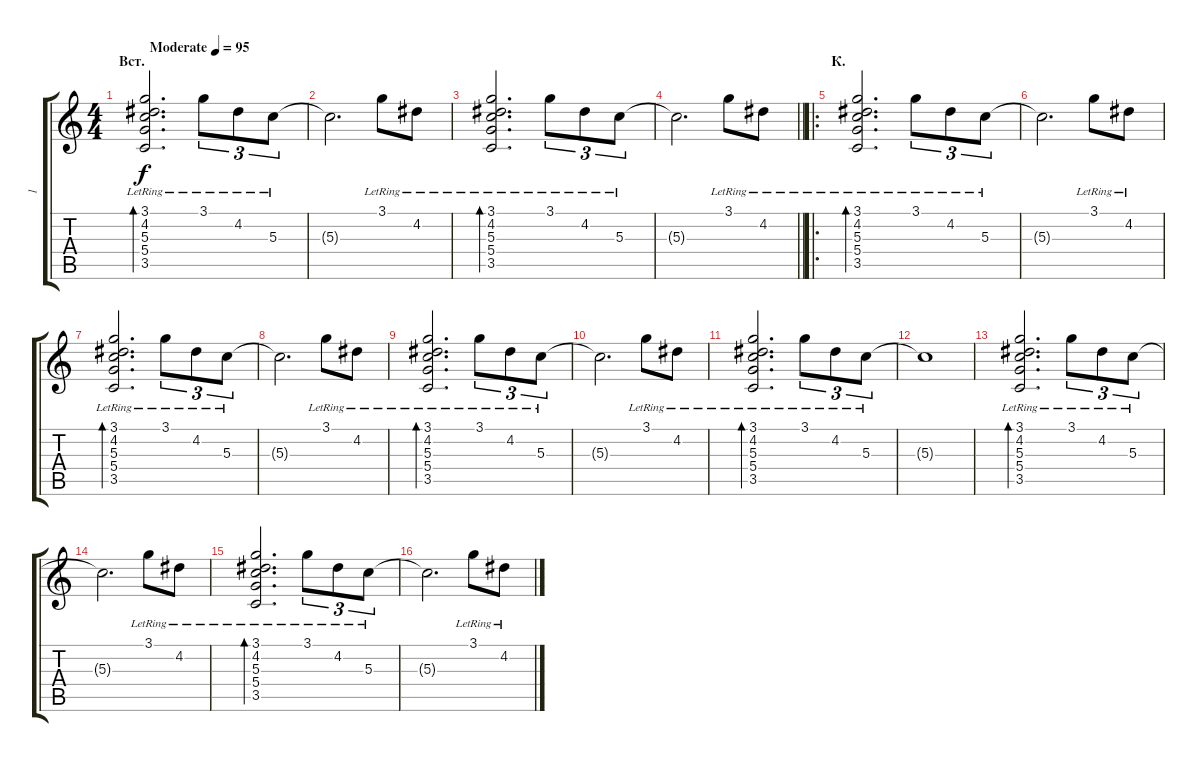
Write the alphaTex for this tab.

\track ("1" "1") {instrument acousticguitarsteel}
\staff {score tabs}
\tuning (E4 B3 G3 D3 A2 E2) {hide}
\ts (4 4)
\section ("" "Вст.")
\tempo (95 "Moderate")
\clef g2
\ks c
(3.1{lr} 4.2{lr} 5.3{lr} 5.4{lr} 3.5{lr}).2{d bd 60 dy f instrument acousticguitarsteel} 3.1{lr}.8{tu (3 2)} 4.2{lr}.8{tu (3 2)} 5.3{lr}.8{tu (3 2)} |
5.3{t}.2{d} 3.1{lr}.8 4.2{lr}.8 |
(3.1{lr} 4.2{lr} 5.3{lr} 5.4{lr} 3.5{lr}).2{d bd 60} 3.1{lr}.8{tu (3 2)} 4.2{lr}.8{tu (3 2)} 5.3{lr}.8{tu (3 2)} |
\barLineRight lightlight
5.3{t}.2{d} 3.1{lr}.8 4.2{lr}.8 |
\ro
\section ("" "К.")
(3.1{lr} 4.2{lr} 5.3{lr} 5.4{lr} 3.5{lr}).2{d bd 60} 3.1{lr}.8{tu (3 2)} 4.2{lr}.8{tu (3 2)} 5.3{lr}.8{tu (3 2)} |
5.3{t}.2{d} 3.1{lr}.8 4.2{lr}.8 |
(3.1{lr} 4.2{lr} 5.3{lr} 5.4{lr} 3.5{lr}).2{d bd 60} 3.1{lr}.8{tu (3 2)} 4.2{lr}.8{tu (3 2)} 5.3{lr}.8{tu (3 2)} |
5.3{t}.2{d} 3.1{lr}.8 4.2{lr}.8 |
(3.1{lr} 4.2{lr} 5.3{lr} 5.4{lr} 3.5{lr}).2{d bd 60} 3.1{lr}.8{tu (3 2)} 4.2{lr}.8{tu (3 2)} 5.3{lr}.8{tu (3 2)} |
5.3{t}.2{d} 3.1{lr}.8 4.2{lr}.8 |
(3.1{lr} 4.2{lr} 5.3{lr} 5.4{lr} 3.5{lr}).2{d bd 60} 3.1{lr}.8{tu (3 2)} 4.2{lr}.8{tu (3 2)} 5.3{lr}.8{tu (3 2)} |
5.3{t}.1 |
(3.1{lr} 4.2{lr} 5.3{lr} 5.4{lr} 3.5{lr}).2{d bd 60} 3.1{lr}.8{tu (3 2)} 4.2{lr}.8{tu (3 2)} 5.3{lr}.8{tu (3 2)} |
5.3{t}.2{d} 3.1{lr}.8 4.2{lr}.8 |
(3.1{lr} 4.2{lr} 5.3{lr} 5.4{lr} 3.5{lr}).2{d bd 60} 3.1{lr}.8{tu (3 2)} 4.2{lr}.8{tu (3 2)} 5.3{lr}.8{tu (3 2)} |
5.3{t}.2{d} 3.1{lr}.8 4.2{lr}.8
